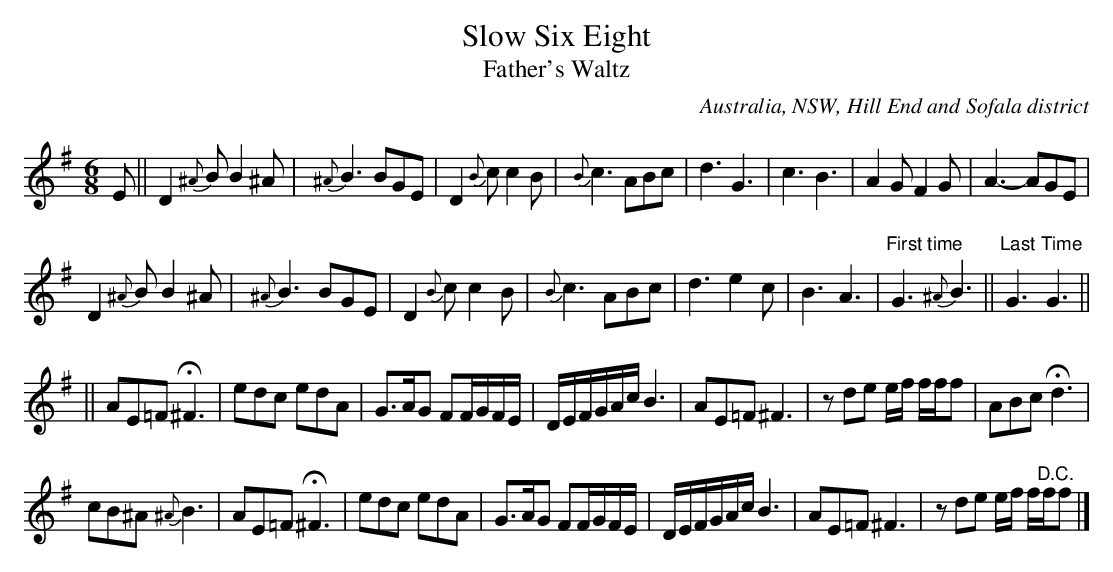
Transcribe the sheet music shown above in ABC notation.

X:1
T:Slow Six Eight
T:Father's Waltz
O:Australia, NSW, Hill End and Sofala district
M:6/8
L:1/8
K:G
E||D2 {^A}BB2 ^A|{^A}B3 BGE|D2 {B}cc2 B|{B}c3ABc|d3G3|c3B3|A2 G F2 G|A3-AGE|
D2 {^A}BB2 ^A|{^A}B3 BGE|D2 {B}cc2 B|{B}c3ABc|d3e2c|B3A3|"First time"G3{^A} B3||"Last Time"G3G3||
||AE=F H^F3|edc edA|G>AG FF/G/F/E/| D/E/F/G/A/c/B3|AE=F ^F3|zde e/f/ f/f/f|ABc Hd3|
cB^A {^A}B3|AE=F H ^F3|edc edA|G>AG FF/G/F/E/| D/E/F/G/A/c/B3|AE=F ^F3|zde e/f/ f/"D.C."f/f|]
